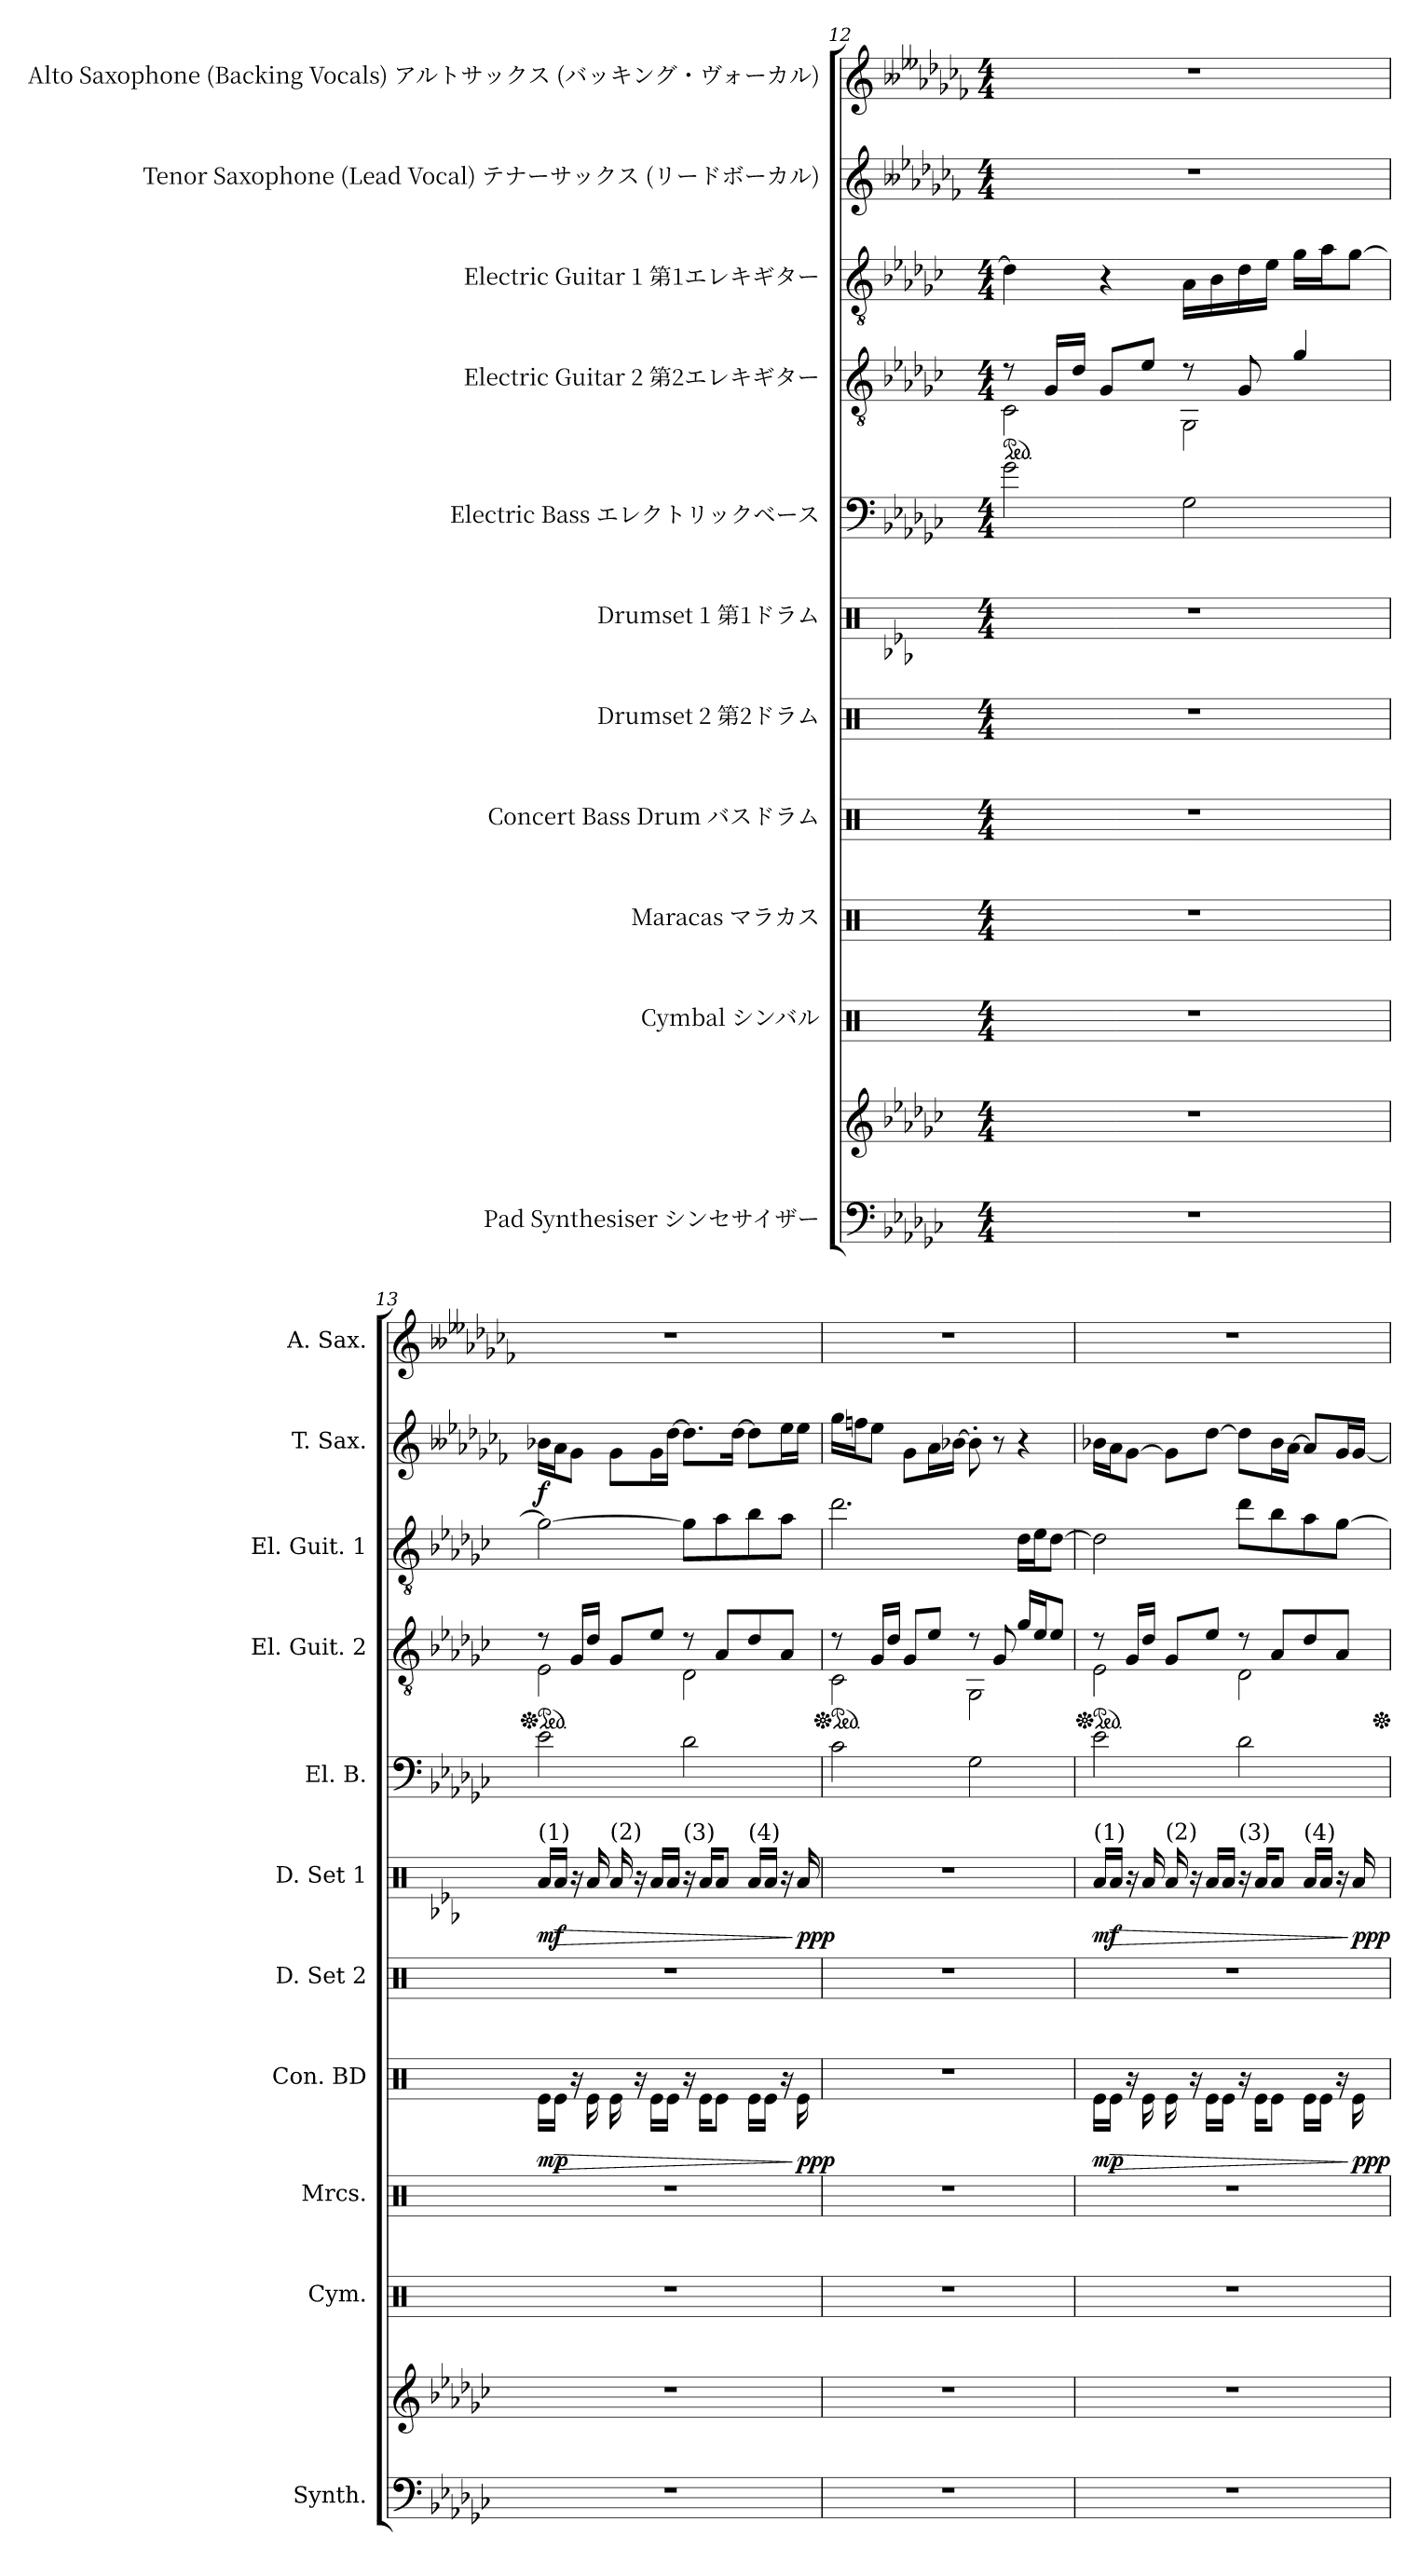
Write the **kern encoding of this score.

**kern	**kern	**kern	**kern	**kern	**dynam	**kern	**kern	**dynam	**kern	**kern	**kern	**kern	**dynam	**kern
*part11	*part11	*part10	*part9	*part8	*part8	*part7	*part6	*part6	*part5	*part4	*part3	*part2	*part2	*part1
*staff12	*staff11	*staff10	*staff9	*staff8	*staff8	*staff7	*staff6	*staff6	*staff5	*staff4	*staff3	*staff2	*staff2	*staff1
*I"Pad Synthesiser シンセサイザー	*	*I"Cymbal シンバル	*I"Maracas マラカス	*I"Concert Bass Drum バスドラム	*	*I"Drumset 2 第2ドラム	*I"Drumset 1 第1ドラム	*	*I"Electric Bass エレクトリックベース	*I"Electric Guitar 2 第2エレキギター	*I"Electric Guitar 1 第1エレキギター	*I"Tenor Saxophone (Lead Vocal) テナーサックス (リードボーカル)	*	*I"Alto Saxophone (Backing Vocals) アルトサックス  (バッキング・ヴォーカル)
*I'Synth.	*	*I'Cym.	*I'Mrcs.	*I'Con. BD	*	*I'D. Set 2	*I'D. Set 1	*	*I'El. B.	*I'El. Guit. 2	*I'El. Guit. 1	*I'T. Sax.	*	*I'A. Sax.
*clefF4	*clefG2	*clefX	*clefX	*clefX	*	*clefX	*clefX	*	*clefF4	*clefGv2	*clefGv2	*clefG2	*	*clefG2
*	*	*	*	*	*	*	*	*	*ITrd7c12	*	*	*ITrd8c14	*	*ITrd5c9
*k[b-e-a-d-g-c-]	*k[b-e-a-d-g-c-]	*k[]	*k[]	*k[]	*	*k[]	*k[b-e-a-]	*	*k[b-e-a-d-g-c-]	*k[b-e-a-d-g-c-]	*k[b-e-a-d-g-c-]	*k[b--e-a-d-g-c-f-]	*	*k[b--e--a-d-g-c-f-]
*M4/4	*M4/4	*M4/4	*M4/4	*M4/4	*	*M4/4	*M4/4	*	*M4/4	*M4/4	*M4/4	*M4/4	*	*M4/4
*	*	*	*	*	*	*	*	*	*	*ped	*	*	*	*
=12	=12	=12	=12	=12	=12	=12	=12	=12	=12	=12	=12	=12	=12	=12
*	*	*	*	*	*	*	*	*	*	*^	*	*	*	*
1r	1r	1r	1r	1r	.	1r	1r	.	2G-\	8r	2C-\	4d-\]	1r	.	1r
.	.	.	.	.	.	.	.	.	.	16G-/LL	.	.	.	.	.
.	.	.	.	.	.	.	.	.	.	16d-/JJ	.	.	.	.	.
.	.	.	.	.	.	.	.	.	.	8G-/L	.	4r	.	.	.
.	.	.	.	.	.	.	.	.	.	8e-/J	.	.	.	.	.
.	.	.	.	.	.	.	.	.	2GG-\	8r	2GG-\	16A-\LL	.	.	.
.	.	.	.	.	.	.	.	.	.	.	.	16B-\	.	.	.
.	.	.	.	.	.	.	.	.	.	8G-/	.	16d-\	.	.	.
.	.	.	.	.	.	.	.	.	.	.	.	16e-\JJ	.	.	.
.	.	.	.	.	.	.	.	.	.	4g-/	.	16g-\LL	.	.	.
.	.	.	.	.	.	.	.	.	.	.	.	16a-\J	.	.	.
.	.	.	.	.	.	.	.	.	.	.	.	[8g-\J	.	.	.
!!LO:PB:g=z
=13	=13	=13	=13	=13	=13	=13	=13	=13	=13	=13	=13	=13	=13	=13	=13
*	*	*	*	*	*	*	*	*	*	*Xped	*	*	*	*	*
*	*	*	*	*	*	*	*	*	*	*ped	*	*	*	*	*
!	!	!	!	!	!	!	!LO:TX:a:t=(1)	!	!	!	!	!	!	!	!
!	!	!	!	!	!LO:DY:b	!	!	!LO:DY:b	!	!	!	!	!	!LO:DY:b	!
1r	1r	1r	1r	16Re\LL	mp	1r	16Ra/LL	mf	2E-\	8r	2E-\	2g-\_	16B-X\LL	f	1r
!	!	!	!	!	!LO:HP:b	!	!	!LO:HP:b	!	!	!	!	!	!	!
.	.	.	.	16Re\JJ	>	.	16Ra/JJ	>	.	.	.	.	16A-\J	.	.
.	.	.	.	16r	.	.	16r	.	.	16G-/LL	.	.	8G-\J	.	.
.	.	.	.	16Re\	.	.	16Ra/	.	.	16d-/JJ	.	.	.	.	.
!	!	!	!	!	!	!	!LO:TX:a:t=(2)	!	!	!	!	!	!	!	!
.	.	.	.	16Re\	.	.	16Ra/	.	.	8G-/L	.	.	8G-\L	.	.
.	.	.	.	16r	.	.	16r	.	.	.	.	.	.	.	.
.	.	.	.	16Re\LL	.	.	16Ra/LL	.	.	8e-/J	.	.	16G-\L	.	.
.	.	.	.	16Re\JJ	.	.	16Ra/JJ	.	.	.	.	.	[16d-\JJ	.	.
!	!	!	!	!	!	!	!LO:TX:a:t=(3)	!	!	!	!	!	!	!	!
.	.	.	.	16r	.	.	16r	.	2D-\	8r	2D-\	8g-\L]	8.d-\L]	.	.
.	.	.	.	16Re\KL	.	.	16Ra/KL	.	.	.	.	.	.	.	.
.	.	.	.	8Re\J	.	.	8Ra/J	.	.	8A-/L	.	8a-\	.	.	.
.	.	.	.	.	.	.	.	.	.	.	.	.	[16d-\Jk	.	.
!	!	!	!	!	!	!	!LO:TX:a:t=(4)	!	!	!	!	!	!	!	!
.	.	.	.	16Re\LL	.	.	16Ra/LL	.	.	8d-/	.	8b-\	8d-\L]	.	.
.	.	.	.	16Re\JJ	.	.	16Ra/JJ	.	.	.	.	.	.	.	.
.	.	.	.	16r	.	.	16r	.	.	8A-/J	.	8a-\J	16e-\L	.	.
!	!	!	!	!	!LO:DY:n=1:b	!	!	!LO:DY:n=1:b	!	!	!	!	!	!	!
.	.	.	.	16Re\	] ppp	.	16Ra/	] ppp	.	.	.	.	16e-\JJ	.	.
=14	=14	=14	=14	=14	=14	=14	=14	=14	=14	=14	=14	=14	=14	=14	=14
*	*	*	*	*	*	*	*	*	*	*Xped	*	*	*	*	*
*	*	*	*	*	*	*	*	*	*	*ped	*	*	*	*	*
1r	1r	1r	1r	1r	.	1r	1r	.	2C-\	8r	2C-\	2.dd-\	16g-\LL	.	1r
.	.	.	.	.	.	.	.	.	.	.	.	.	16fn\J	.	.
.	.	.	.	.	.	.	.	.	.	16G-/LL	.	.	8e-\J	.	.
.	.	.	.	.	.	.	.	.	.	16d-/JJ	.	.	.	.	.
.	.	.	.	.	.	.	.	.	.	8G-/L	.	.	8G-\L	.	.
.	.	.	.	.	.	.	.	.	.	8e-/J	.	.	16A-\L	.	.
.	.	.	.	.	.	.	.	.	.	.	.	.	[16B-X\JJ	.	.
.	.	.	.	.	.	.	.	.	2GG-\	8r	2GG-\	.	8B-'\]	.	.
.	.	.	.	.	.	.	.	.	.	8G-/	.	.	8r	.	.
.	.	.	.	.	.	.	.	.	.	16g-/LL	.	16d-\LL	4r	.	.
.	.	.	.	.	.	.	.	.	.	16e-/J	.	16e-\J	.	.	.
.	.	.	.	.	.	.	.	.	.	8e-/J	.	[8d-\J	.	.	.
=15	=15	=15	=15	=15	=15	=15	=15	=15	=15	=15	=15	=15	=15	=15	=15
*	*	*	*	*	*	*	*	*	*	*Xped	*	*	*	*	*
*	*	*	*	*	*	*	*	*	*	*ped	*	*	*	*	*
!	!	!	!	!	!	!	!LO:TX:a:t=(1)	!	!	!	!	!	!	!	!
!	!	!	!	!	!LO:DY:b	!	!	!LO:DY:b	!	!	!	!	!	!	!
1r	1r	1r	1r	16Re\LL	mp	1r	16Ra/LL	mf	2E-\	8r	2E-\	2d-\]	16B-X\LL	.	1r
!	!	!	!	!	!LO:HP:b	!	!	!LO:HP:b	!	!	!	!	!	!	!
.	.	.	.	16Re\JJ	>	.	16Ra/JJ	>	.	.	.	.	16A-\J	.	.
.	.	.	.	16r	.	.	16r	.	.	16G-/LL	.	.	[8G-\J	.	.
.	.	.	.	16Re\	.	.	16Ra/	.	.	16d-/JJ	.	.	.	.	.
!	!	!	!	!	!	!	!LO:TX:a:t=(2)	!	!	!	!	!	!	!	!
.	.	.	.	16Re\	.	.	16Ra/	.	.	8G-/L	.	.	8G-\L]	.	.
.	.	.	.	16r	.	.	16r	.	.	.	.	.	.	.	.
.	.	.	.	16Re\LL	.	.	16Ra/LL	.	.	8e-/J	.	.	[8d-\J	.	.
.	.	.	.	16Re\JJ	.	.	16Ra/JJ	.	.	.	.	.	.	.	.
!	!	!	!	!	!	!	!LO:TX:a:t=(3)	!	!	!	!	!	!	!	!
.	.	.	.	16r	.	.	16r	.	2D-\	8r	2D-\	8dd-\L	8d-\L]	.	.
.	.	.	.	16Re\KL	.	.	16Ra/KL	.	.	.	.	.	.	.	.
.	.	.	.	8Re\J	.	.	8Ra/J	.	.	8A-/L	.	8b-\	16B-\L	.	.
.	.	.	.	.	.	.	.	.	.	.	.	.	[16A-\JJ	.	.
!	!	!	!	!	!	!	!LO:TX:a:t=(4)	!	!	!	!	!	!	!	!
.	.	.	.	16Re\LL	.	.	16Ra/LL	.	.	8d-/	.	8a-\	8A-/L]	.	.
.	.	.	.	16Re\JJ	.	.	16Ra/JJ	.	.	.	.	.	.	.	.
.	.	.	.	16r	.	.	16r	.	.	8A-/J	.	[8g-\J	16G-/L	.	.
!	!	!	!	!	!LO:DY:n=1:b	!	!	!LO:DY:n=1:b	!	!	!	!	!	!	!
.	.	.	.	16Re\	] ppp	.	16Ra/	] ppp	.	.	.	.	[16G-/JJ	.	.
*	*	*	*	*	*	*	*	*	*	*v	*v	*	*	*	*
*	*	*	*	*	*	*	*	*	*	*Xped	*	*	*	*
=	=	=	=	=	=	=	=	=	=	=	=	=	=	=
*-	*-	*-	*-	*-	*-	*-	*-	*-	*-	*-	*-	*-	*-	*-
